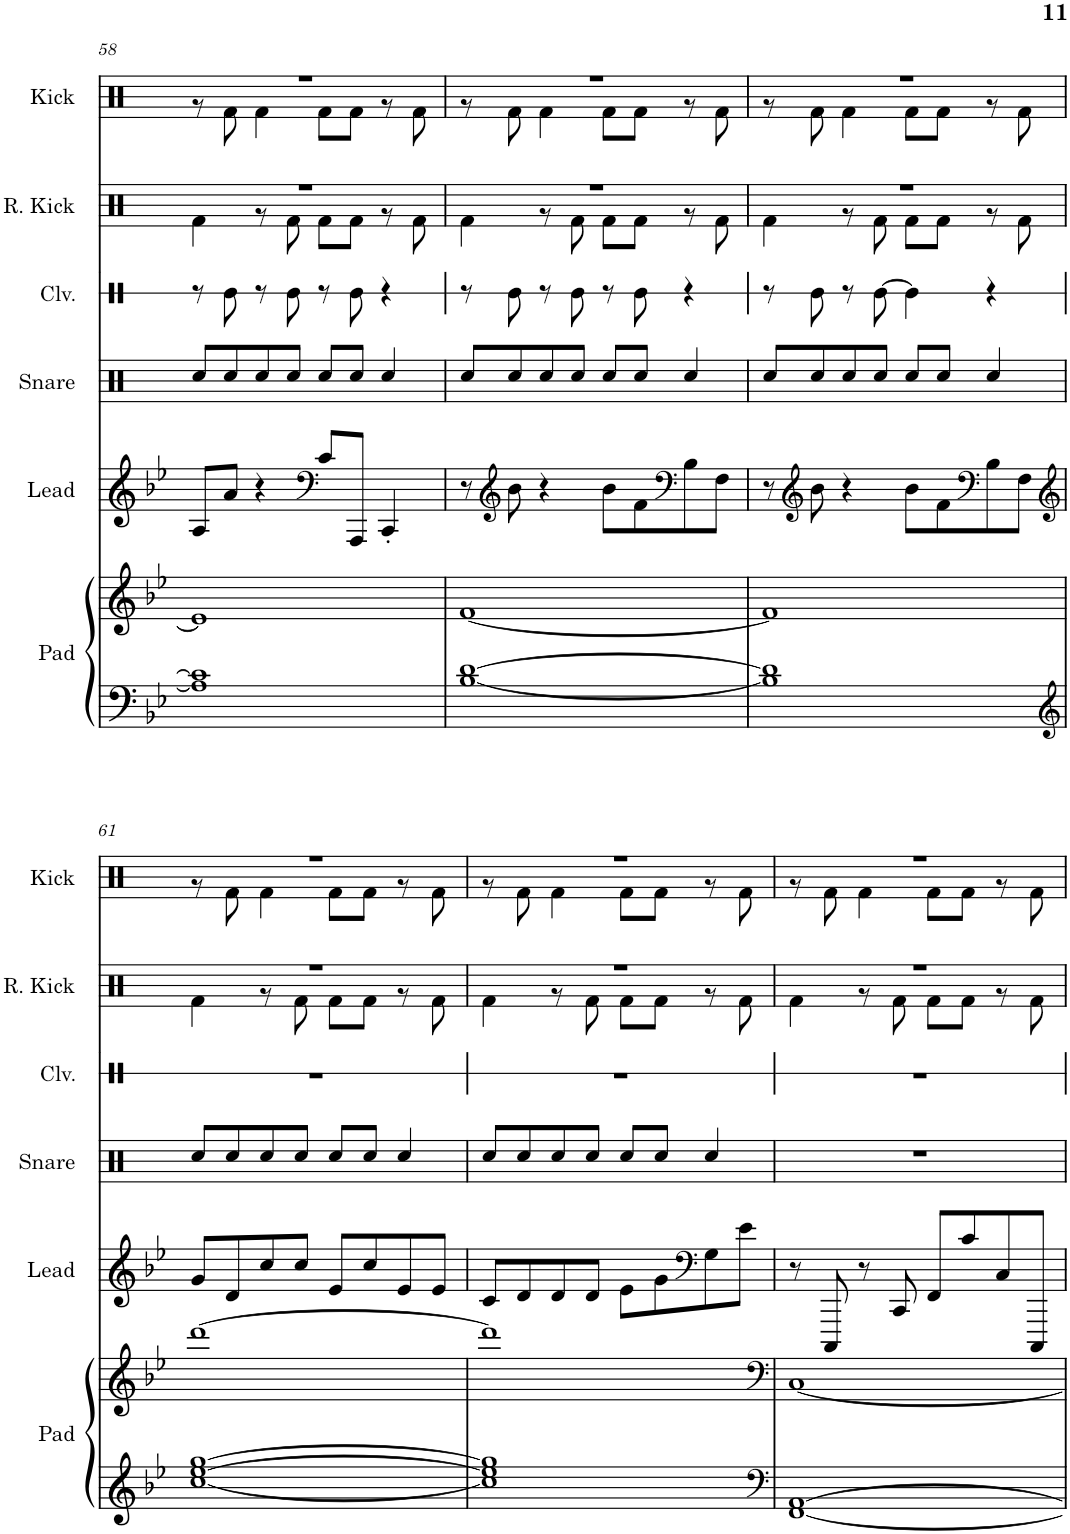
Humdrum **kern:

**kern	**kern	**kern	**kern	**kern	**kern	**kern
*part6	*part6	*part5	*part4	*part3	*part2	*part1
*staff7	*staff6	*staff5	*staff4	*staff3	*staff2	*staff1
*I"Pad	*	*I"Lead	*I"Snare	*I"Claves	*I"Reverb Kick	*I"Kick
*I'Pad	*	*I'Lead	*I'Snare	*I'Clv.	*I'R. Kick	*I'Kick
!!LO:PB:g=z
*clefF4	*clefG2	*clefG2	*clefX	*clefX	*clefX	*clefX
*k[b-e-]	*k[b-e-]	*k[b-e-]	*k[b-e-]	*k[b-e-]	*k[b-e-]	*k[b-e-]
*M4/4	*M4/4	*M4/4	*M4/4	*M4/4	*M4/4	*M4/4
=58	=58	=58	=58	=58	=58	=58
*	*	*	*	*	*^	*^
1A] 1c]	1e-]	8A/L	8Rcc/L	8r	1r	4Rf\	1r	8r
.	.	8a/J	8Rcc/	8Re\	.	.	.	8Rf\
.	.	4r	8Rcc/	8r	.	8r	.	4Rf\
.	.	.	8Rcc/J	8Re\	.	8Rf\	.	.
*	*	*clefF4	*	*	*	*	*	*
.	.	8c/L	8Rcc/L	8r	.	8Rf\L	.	8Rf\L
.	.	8AAA/J	8Rcc/J	8Re\	.	8Rf\J	.	8Rf\J
.	.	4CC'/	4Rcc/	4r	.	8r	.	8r
.	.	.	.	.	.	8Rf\	.	8Rf\
=59	=59	=59	=59	=59	=59	=59	=59	=59
[1B- [1d	[1f	8r	8Rcc/L	8r	1r	4Rf\	1r	8r
*	*	*clefG2	*	*	*	*	*	*
.	.	8b-\	8Rcc/	8Re\	.	.	.	8Rf\
.	.	4r	8Rcc/	8r	.	8r	.	4Rf\
.	.	.	8Rcc/J	8Re\	.	8Rf\	.	.
.	.	8b-\L	8Rcc/L	8r	.	8Rf\L	.	8Rf\L
.	.	8f\	8Rcc/J	8Re\	.	8Rf\J	.	8Rf\J
*	*	*clefF4	*	*	*	*	*	*
.	.	8B-\	4Rcc/	4r	.	8r	.	8r
.	.	8F\J	.	.	.	8Rf\	.	8Rf\
=60	=60	=60	=60	=60	=60	=60	=60	=60
1B-] 1d]	1f]	8r	8Rcc/L	8r	1r	4Rf\	1r	8r
*	*	*clefG2	*	*	*	*	*	*
.	.	8b-\	8Rcc/	8Re\	.	.	.	8Rf\
.	.	4r	8Rcc/	8r	.	8r	.	4Rf\
.	.	.	8Rcc/J	[8Re\	.	8Rf\	.	.
.	.	8b-\L	8Rcc/L	4Re\]	.	8Rf\L	.	8Rf\L
.	.	8f\	8Rcc/J	.	.	8Rf\J	.	8Rf\J
*	*	*clefF4	*	*	*	*	*	*
.	.	8B-\	4Rcc/	4r	.	8r	.	8r
.	.	8F\J	.	.	.	8Rf\	.	8Rf\
!!LO:LB:g=z	!!
=61	=61	=61	=61	=61	=61	=61	=61	=61
*clefG2	*	*clefG2	*	*	*	*	*	*
[1cc [1ee- [1gg	[1ddd	8g/L	8Rcc/L	1r	1r	4Rf\	1r	8r
.	.	8d/	8Rcc/	.	.	.	.	8Rf\
.	.	8cc/	8Rcc/	.	.	8r	.	4Rf\
.	.	8cc/J	8Rcc/J	.	.	8Rf\	.	.
.	.	8e-/L	8Rcc/L	.	.	8Rf\L	.	8Rf\L
.	.	8cc/	8Rcc/J	.	.	8Rf\J	.	8Rf\J
.	.	8e-/	4Rcc/	.	.	8r	.	8r
.	.	8e-/J	.	.	.	8Rf\	.	8Rf\
=62	=62	=62	=62	=62	=62	=62	=62	=62
1cc] 1ee-] 1gg]	1ddd]	8c/L	8Rcc/L	1r	1r	4Rf\	1r	8r
.	.	8d/	8Rcc/	.	.	.	.	8Rf\
.	.	8d/	8Rcc/	.	.	8r	.	4Rf\
.	.	8d/J	8Rcc/J	.	.	8Rf\	.	.
.	.	8e-\L	8Rcc/L	.	.	8Rf\L	.	8Rf\L
.	.	8g\	8Rcc/J	.	.	8Rf\J	.	8Rf\J
*	*	*clefF4	*	*	*	*	*	*
.	.	8G\	4Rcc/	.	.	8r	.	8r
.	.	8e-\J	.	.	.	8Rf\	.	8Rf\
=63	=63	=63	=63	=63	=63	=63	=63	=63
*clefF4	*clefF4	*	*	*	*	*	*	*
[1FF [1AA	[1C	8r	1r	1r	1r	4Rf\	1r	8r
.	.	8CCC/	.	.	.	.	.	8Rf\
.	.	8r	.	.	.	8r	.	4Rf\
.	.	8CC/	.	.	.	8Rf\	.	.
.	.	8FF/L	.	.	.	8Rf\L	.	8Rf\L
.	.	8c/	.	.	.	8Rf\J	.	8Rf\J
.	.	8C/	.	.	.	8r	.	8r
.	.	8CCC/J	.	.	.	8Rf\	.	8Rf\
*	*	*	*	*	*v	*v	*	*
*	*	*	*	*	*	*v	*v
=	=	=	=	=	=	=
*-	*-	*-	*-	*-	*-	*-
